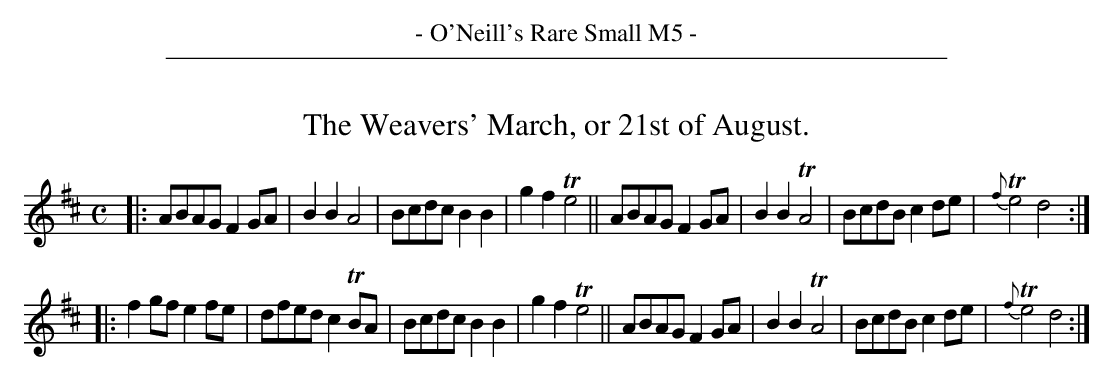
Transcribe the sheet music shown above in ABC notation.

X:1
T: The Weavers' March, or 21st of August.
M: C
L: 1/8
K: D
|:\
ABAG F2GA | B2B2 A4 | Bcdc B2B2 | g2f2 Te4 ||\
ABAG F2GA | B2B2 TA4 | BcdB c2de | {f}Te4 d4 ::
f2gf e2fe | dfed c2TBA | Bcdc B2B2 | g2f2 Te4 ||\
ABAG F2GA | B2B2 TA4 | BcdB c2de | {f}Te4 d4 :|
